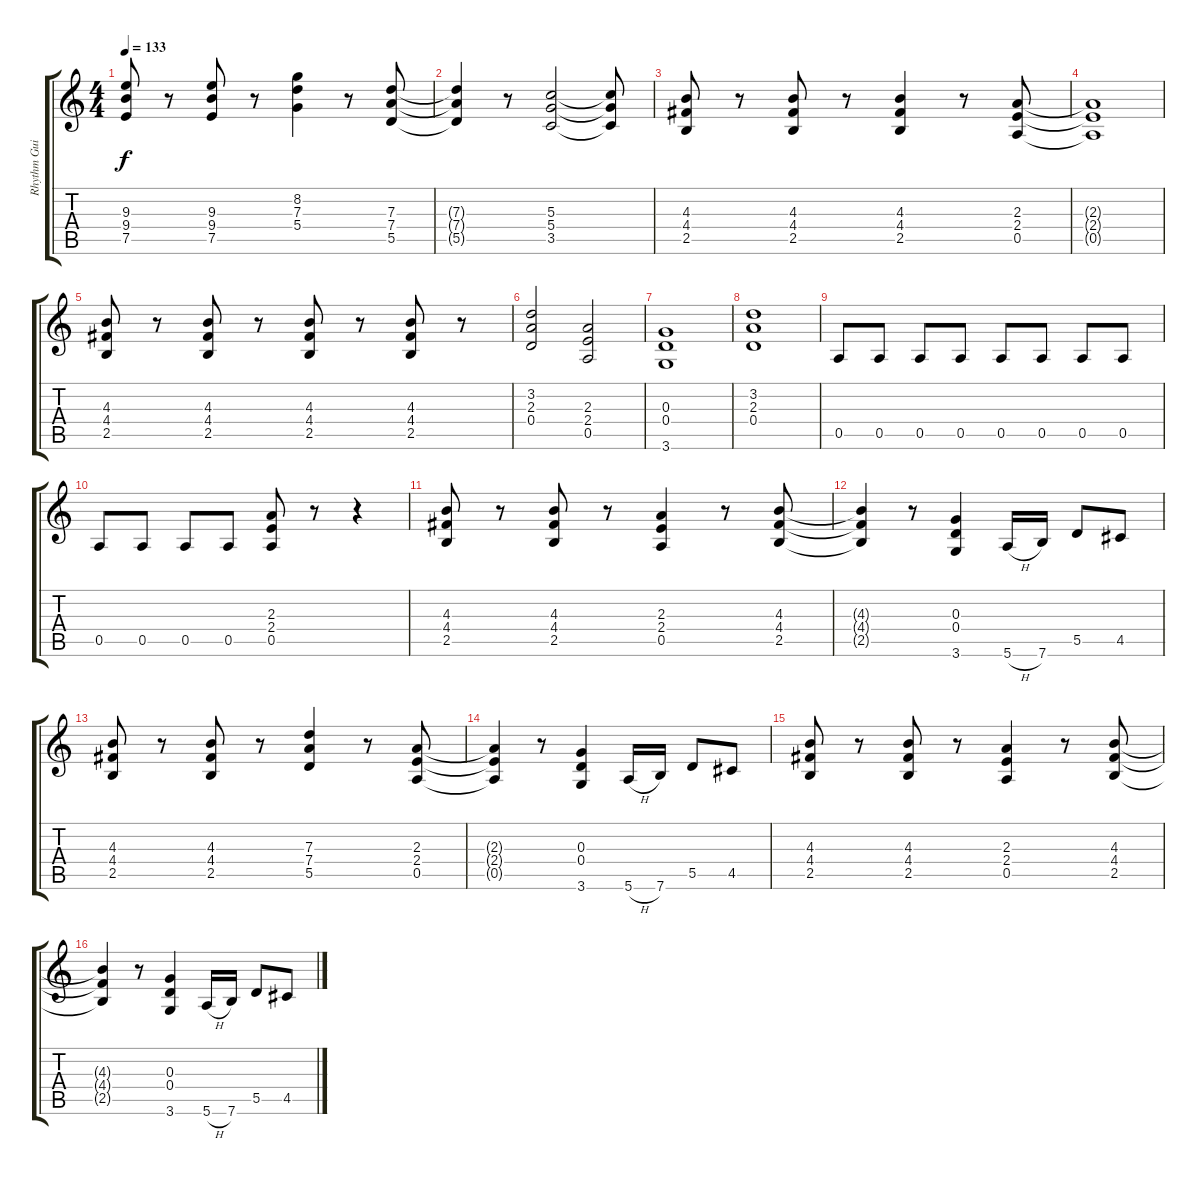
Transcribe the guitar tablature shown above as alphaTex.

\track ("Rhythm Guitar 2" "Rhythm Gui") {instrument distortionguitar}
\staff {score tabs}
\tuning (E4 B3 G3 D3 A2 E2) {hide}
\ts (4 4)
\tempo 133
\clef g2
\ks c
(9.3 9.4 7.5).8{dy f} r.8 (9.3 9.4 7.5).8 r.8 (8.2 7.3 5.4).4 r.8 (7.3 7.4 5.5).8 |
(7.3{t} 7.4{t} 5.5{t}).4 r.8 (5.3 5.4 3.5).2 (5.3{t} 5.4{t} 3.5{t}).8 |
(4.3 4.4 2.5).8 r.8 (4.3 4.4 2.5).8 r.8 (4.3 4.4 2.5).4 r.8 (2.3 2.4 0.5).8 |
(2.3{t} 2.4{t} 0.5{t}).1 |
(4.3 4.4 2.5).8 r.8 (4.3 4.4 2.5).8 r.8 (4.3 4.4 2.5).8 r.8 (4.3 4.4 2.5).8 r.8 |
(3.2 2.3 0.4).2 (2.3 2.4 0.5).2 |
(0.3 0.4 3.6).1 |
(3.2 2.3 0.4).1 |
0.5.8 0.5.8 0.5.8 0.5.8 0.5.8 0.5.8 0.5.8 0.5.8 |
0.5.8 0.5.8 0.5.8 0.5.8 (2.3 2.4 0.5).8 r.8 r.4 |
(4.3 4.4 2.5).8{volume 10} r.8 (4.3 4.4 2.5).8 r.8 (2.3 2.4 0.5).4 r.8 (4.3 4.4 2.5).8 |
(4.3{t} 4.4{t} 2.5{t}).4 r.8 (0.3 0.4 3.6).4 5.6{h}.16 7.6.16 5.5.8 4.5.8 |
(4.3 4.4 2.5).8 r.8 (4.3 4.4 2.5).8 r.8 (7.3 7.4 5.5).4 r.8 (2.3 2.4 0.5).8 |
(2.3{t} 2.4{t} 0.5{t}).4 r.8 (0.3 0.4 3.6).4 5.6{h}.16 7.6.16 5.5.8 4.5.8 |
(4.3 4.4 2.5).8 r.8 (4.3 4.4 2.5).8 r.8 (2.3 2.4 0.5).4 r.8 (4.3 4.4 2.5).8 |
(4.3{t} 4.4{t} 2.5{t}).4 r.8 (0.3 0.4 3.6).4 5.6{h}.16 7.6.16 5.5.8 4.5.8
